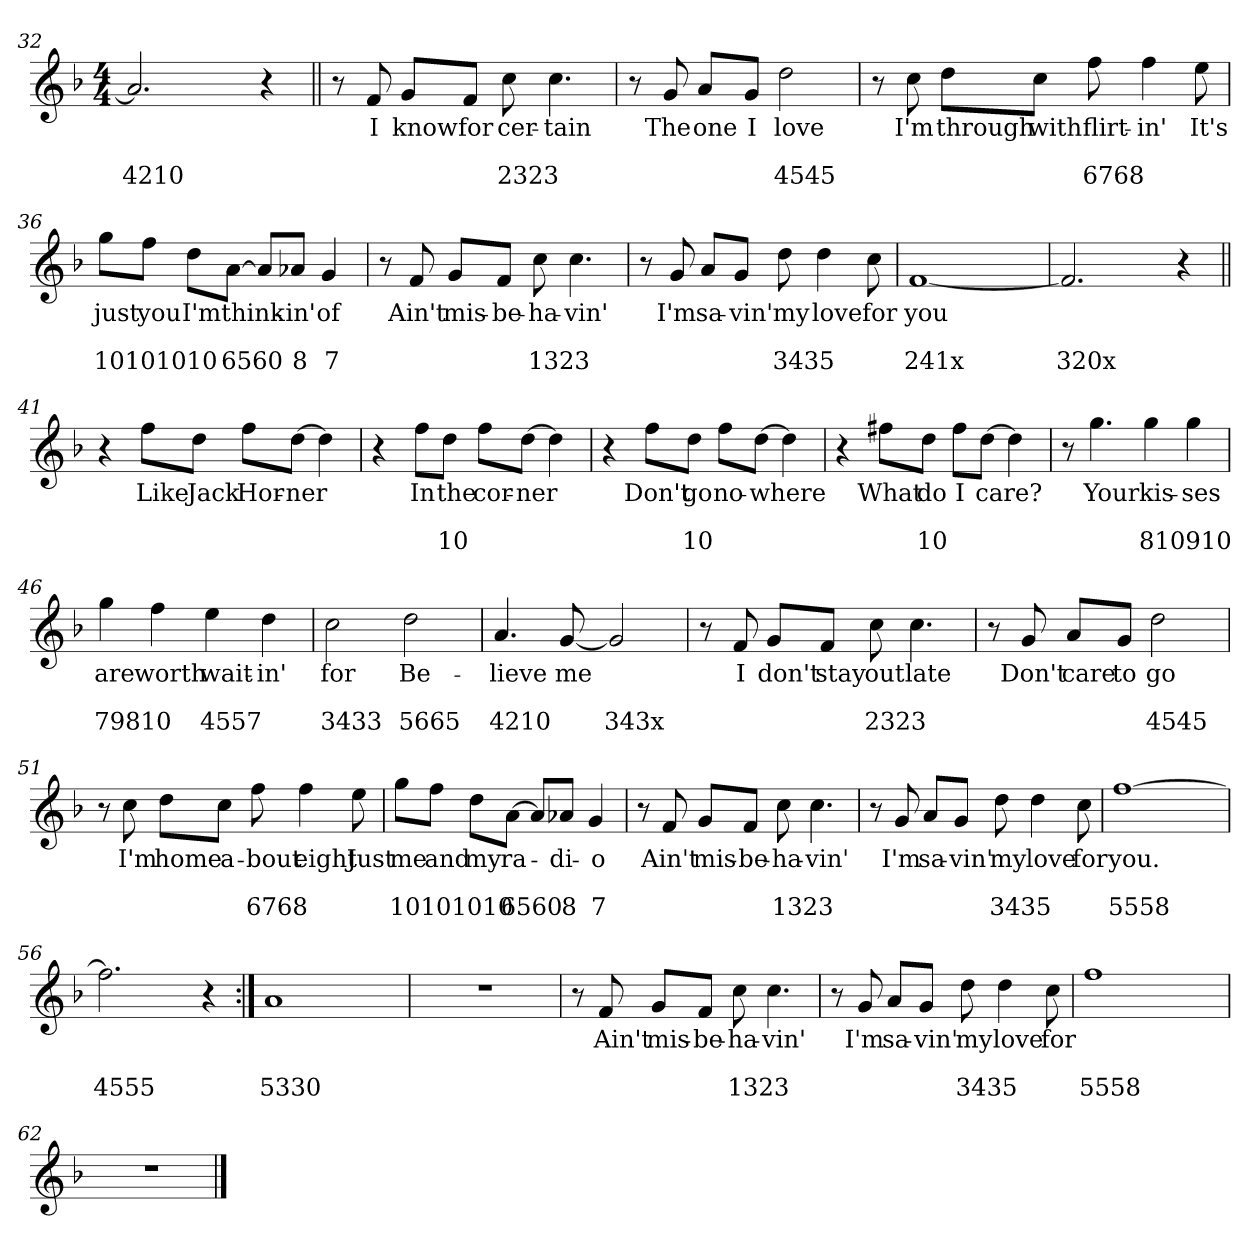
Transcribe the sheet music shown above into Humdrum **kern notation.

**kern	**text	**text	**text
*part1	*part1	*part1	*part1
*staff1	*staff1	*staff1	*staff1
*clefG2	*	*	*
*k[b-]	*	*	*
*F:	*	*	*
*M4/4	*	*	*
=32	=32	=32	=32
*^	*	*	*
!	!	!	!	!LO:LY:a
2.a/]	2ryy	.	.	4210
!	!	!	!	!LO:LY:a
.	2ryy	.	.	3100
4r	.	.	.	.
*v	*v	*	*	*
=33||	=33||	=33||	=33||
!	!	!	!LO:LY:a
8r	.	.	201x
!	!LO:LY:b	!	!
8f/	I	.	.
!	!LO:LY:b	!	!
8g/L	know	.	.
!	!LO:LY:b	!	!
8f/J	for	.	.
!	!LO:LY:b	!	!LO:LY:a
8cc\	cer-	.	2323
!	!LO:LY:b	!	!
4.cc\	-tain	.	.
=34	=34	=34	=34
!	!	!	!LO:LY:a
8r	.	.	353x
!	!LO:LY:b	!	!
8g/	The	.	.
!	!LO:LY:b	!	!
8a/L	one	.	.
!	!LO:LY:b	!	!
8g/J	I	.	.
!	!LO:LY:b	!	!LO:LY:a
2dd\	love	.	4545
!!LO:LB:g=z
=35	=35	=35	=35
!	!	!	!LO:LY:a
8r	.	.	2x33
!	!LO:LY:b	!	!
8cc\	I'm	.	.
!	!LO:LY:b	!	!
8dd\L	through	.	.
!	!LO:LY:b	!	!
8cc\J	with	.	.
!	!LO:LY:b	!	!LO:LY:a
8ff\	flirt-	.	6768
!	!LO:LY:b	!	!
4ff\	-in'	.	.
!	!LO:LY:b	!	!
8ee\	It's	.	.
=36	=36	=36	=36
!	!LO:LY:b	!	!LO:LY:a
8gg\L	just	.	10101010
!	!LO:LY:b	!	!
8ff\J	you	.	.
!	!LO:LY:b	!	!
8dd\L	I'm	.	.
!	!LO:LY:b	!	!LO:LY:a
[8a\J	think-	.	6560
8a/L]	.	.	.
!	!LO:LY:b	!	!LO:LY:a
8a-X/J	-in'	.	8
!	!LO:LY:b	!	!LO:LY:a
4g/	of	.	7
=37	=37	=37	=37
!	!	!	!LO:LY:a
8r	.	.	201x
!	!LO:LY:b	!	!
8f/	Ain't	.	.
!	!LO:LY:b	!	!
8g/L	mis-	.	.
!	!LO:LY:b	!	!
8f/J	-be-	.	.
!	!LO:LY:b	!	!LO:LY:a
8cc\	-ha-	.	1323
!	!LO:LY:b	!	!
4.cc\	-vin'	.	.
!!LO:LB:g=z
=38	=38	=38	=38
!	!	!	!LO:LY:a
8r	.	.	353x
!	!LO:LY:b	!	!
8g/	I'm	.	.
!	!LO:LY:b	!	!
8a/L	sa-	.	.
!	!LO:LY:b	!	!
8g/J	-vin'	.	.
!	!LO:LY:b	!	!LO:LY:a
8dd\	my	.	3435
!	!LO:LY:b	!	!
4dd\	love	.	.
!	!LO:LY:b	!	!
8cc\	for	.	.
=39	=39	=39	=39
!	!LO:LY:b	!	!LO:LY:a
*^	*	*	*
[1f	2ryy	you	.	241x
!	!	!	!	!LO:LY:a
.	2ryy	.	.	121x
=40	=40	=40	=40	=40
!	!	!	!	!LO:LY:a
2.f/]	2ryy	.	.	320x
!	!	!	!	!LO:LY:a
.	2ryy	.	.	310x
4r	.	.	.	.
*v	*v	*	*	*
=41||	=41||	=41||	=41||
!	!	!	!LO:LY:a
4r	.	.	79108
!	!LO:LY:b	!	!
8ff>\L	Like	.	.
!	!LO:LY:b	!	!
8dd\J	Jack	.	.
!	!LO:LY:b	!	!
8ff\L	Hor-	.	.
!	!LO:LY:b	!	!
[8dd\J	-ner	.	.
4dd\]	.	.	.
!!LO:LB:g=z
=42	=42	=42	=42
!	!	!	!LO:LY:a
4r	.	.	7888
!	!LO:LY:b	!	!
8ff\L	In	.	.
!	!LO:LY:b	!	!LO:LY:a
8dd\J	the	.	10
!	!LO:LY:b	!	!
8ff\L	cor-	.	.
!	!LO:LY:b	!	!
[8dd\J	-ner	.	.
4dd\]	.	.	.
=43	=43	=43	=43
!	!	!	!LO:LY:a
4r	.	.	7778
!	!LO:LY:b	!	!
8ff\L	Don't	.	.
!	!LO:LY:b	!	!LO:LY:a
8dd\J	go	.	10
!	!LO:LY:b	!	!
8ff\L	no-	.	.
!	!LO:LY:b	!	!
[8dd\J	-where	.	.
4dd\]	.	.	.
=44	=44	=44	=44
!	!	!	!LO:LY:a
4r	.	.	7889
!	!LO:LY:b	!	!
8ff#X\L	What	.	.
!	!LO:LY:b	!	!LO:LY:a
8dd\J	do	.	10
!	!LO:LY:b	!	!
8ff#\L	I	.	.
!	!LO:LY:b	!	!
[8dd\J	care?	.	.
4dd\]	.	.	.
!!LO:PB:g=z
=45	=45	=45	=45
!	!	!	!LO:LY:a
8r	.	.	99810
!	!LO:LY:b	!	!
4.gg\	Your	.	.
!	!LO:LY:b	!	!LO:LY:a
4gg\	kis-	.	810910
!	!LO:LY:b	!	!
4gg\	-ses	.	.
=46	=46	=46	=46
!	!LO:LY:b	!	!LO:LY:a
4gg\	are	.	79810
!	!LO:LY:b	!	!
4ff\	worth	.	.
!	!LO:LY:b	!	!LO:LY:a
4ee\	wait-	.	4557
!	!LO:LY:b	!	!
4dd\	-in'	.	.
=47	=47	=47	=47
!	!LO:LY:b	!	!LO:LY:a
2cc\	for	.	3433
!	!LO:LY:b	!	!LO:LY:a
2dd\	Be-	.	5665
=48	=48	=48	=48
!	!LO:LY:b	!	!LO:LY:a
4.a/	-lieve	.	4210
!	!LO:LY:b	!	!
[8g/	me	.	.
!	!	!	!LO:LY:a
2g/]	.	.	343x
!!LO:LB:g=z
=49	=49	=49	=49
!	!	!	!LO:LY:a
8r	.	.	201x
!	!LO:LY:b	!	!
8f/	I	.	.
!	!LO:LY:b	!	!
8g/L	don't	.	.
!	!LO:LY:b	!	!
8f/J	stay	.	.
!	!LO:LY:b	!	!LO:LY:a
8cc\	out	.	2323
!	!LO:LY:b	!	!
4.cc\	late	.	.
=50	=50	=50	=50
!	!	!	!LO:LY:a
8r	.	.	353x
!	!LO:LY:b	!	!
8g/	Don't	.	.
!	!LO:LY:b	!	!
8a/L	care	.	.
!	!LO:LY:b	!	!
8g/J	to	.	.
!	!LO:LY:b	!	!LO:LY:a
2dd\	go	.	4545
=51	=51	=51	=51
!	!	!	!LO:LY:a
8r	.	.	2x33
!	!LO:LY:b	!	!
8cc\	I'm	.	.
!	!LO:LY:b	!	!
8dd\L	home	.	.
!	!LO:LY:b	!	!
8cc\J	a-	.	.
!	!LO:LY:b	!	!LO:LY:a
8ff\	-bout	.	6768
!	!LO:LY:b	!	!
4ff\	eight	.	.
!	!LO:LY:b	!	!
8ee\	Just	.	.
!!LO:LB:g=z
=52	=52	=52	=52
!	!LO:LY:b	!	!LO:LY:a
8gg\L	me	.	10101010
!	!LO:LY:b	!	!
8ff\J	and	.	.
!	!LO:LY:b	!	!
8dd\L	my	.	.
!	!LO:LY:b	!	!LO:LY:a
[8a\J	ra-	.	6560
8a/L]	.	.	.
!	!LO:LY:b	!	!LO:LY:a
8a-X/J	-di-	.	8
!	!LO:LY:b	!	!LO:LY:a
4g/	-o	.	7
=53	=53	=53	=53
!	!	!	!LO:LY:a
8r	.	.	201x
!	!LO:LY:b	!	!
8f/	Ain't	.	.
!	!LO:LY:b	!	!
8g/L	mis-	.	.
!	!LO:LY:b	!	!
8f/J	-be-	.	.
!	!LO:LY:b	!	!LO:LY:a
8cc\	-ha-	.	1323
!	!LO:LY:b	!	!
4.cc\	-vin'	.	.
=54	=54	=54	=54
!	!	!	!LO:LY:a
8r	.	.	353x
!	!LO:LY:b	!	!
8g/	I'm	.	.
!	!LO:LY:b	!	!
8a/L	sa-	.	.
!	!LO:LY:b	!	!
8g/J	-vin'	.	.
!	!LO:LY:b	!	!LO:LY:a
8dd\	my	.	3435
!	!LO:LY:b	!	!
4dd\	love	.	.
!	!LO:LY:b	!	!
8cc\	for	.	.
!!LO:LB:g=z
=55	=55	=55	=55
!	!LO:LY:b	!	!LO:LY:a
*^	*	*	*
[1ff	2ryy	you.	.	5558
!	!	!	!	!LO:LY:a
.	2ryy	.	.	5656
=56	=56	=56	=56	=56
!	!	!	!	!LO:LY:a
2.ff\]	2ryy	.	.	4555
!	!	!	!	!LO:LY:a
.	2ryy	.	.	3443
4r	.	.	.	.
=57:|!	=57:|!	=57:|!	=57:|!	=57:|!
!	!	!LO:LY:b	!	!
!	!	!	!	!LO:LY:a
1a	2ryy	.	.	5330
!	!	!	!	!LO:LY:a
.	4ryy	.	.	5320
.	4ryy	.	.	.
=58	=58	=58	=58	=58
!	!	!	!	!LO:LY:a
1r	2ryy	.	.	4210
!	!	!	!	!LO:LY:a
.	4ryy	.	.	3110
.	4ryy	.	.	.
!!LO:LB:g=z	!!
=59	=59	=59	=59	=59
!	!	!	!	!LO:LY:a
*v	*v	*	*	*
8r	.	.	201x
!	!LO:LY:b	!	!
8f/	Ain't	.	.
!	!LO:LY:b	!	!
8g/L	mis-	.	.
!	!LO:LY:b	!	!
8f/J	-be-	.	.
!	!LO:LY:b	!	!LO:LY:a
8cc\	-ha-	.	1323
!	!LO:LY:b	!	!
4.cc\	-vin'	.	.
=60	=60	=60	=60
!	!	!	!LO:LY:a
8r	.	.	353x
!	!LO:LY:b	!	!
8g/	I'm	.	.
!	!LO:LY:b	!	!
8a/L	sa-	.	.
!	!LO:LY:b	!	!
8g/J	-vin'	.	.
!	!LO:LY:b	!	!LO:LY:a
8dd\	my	.	3435
!	!LO:LY:b	!	!
4dd\	love	.	.
!	!LO:LY:b	!	!
8cc\	for	.	.
=61	=61	=61	=61
!	!LO:LY:b	!	!
*^	*	*	*
!	!	!	!	!LO:LY:a
1ff	2ryy	.	.	5558
!	!	!	!	!LO:LY:a
.	4ryy	.	.	6768
.	4ryy	.	.	.
=62	=62	=62	=62	=62
!	!	!	!	!LO:LY:a
1r	4ryy	.	.	991010
.	2.ryy	.	.	.
*v	*v	*	*	*
==	==	==	==
*-	*-	*-	*-
